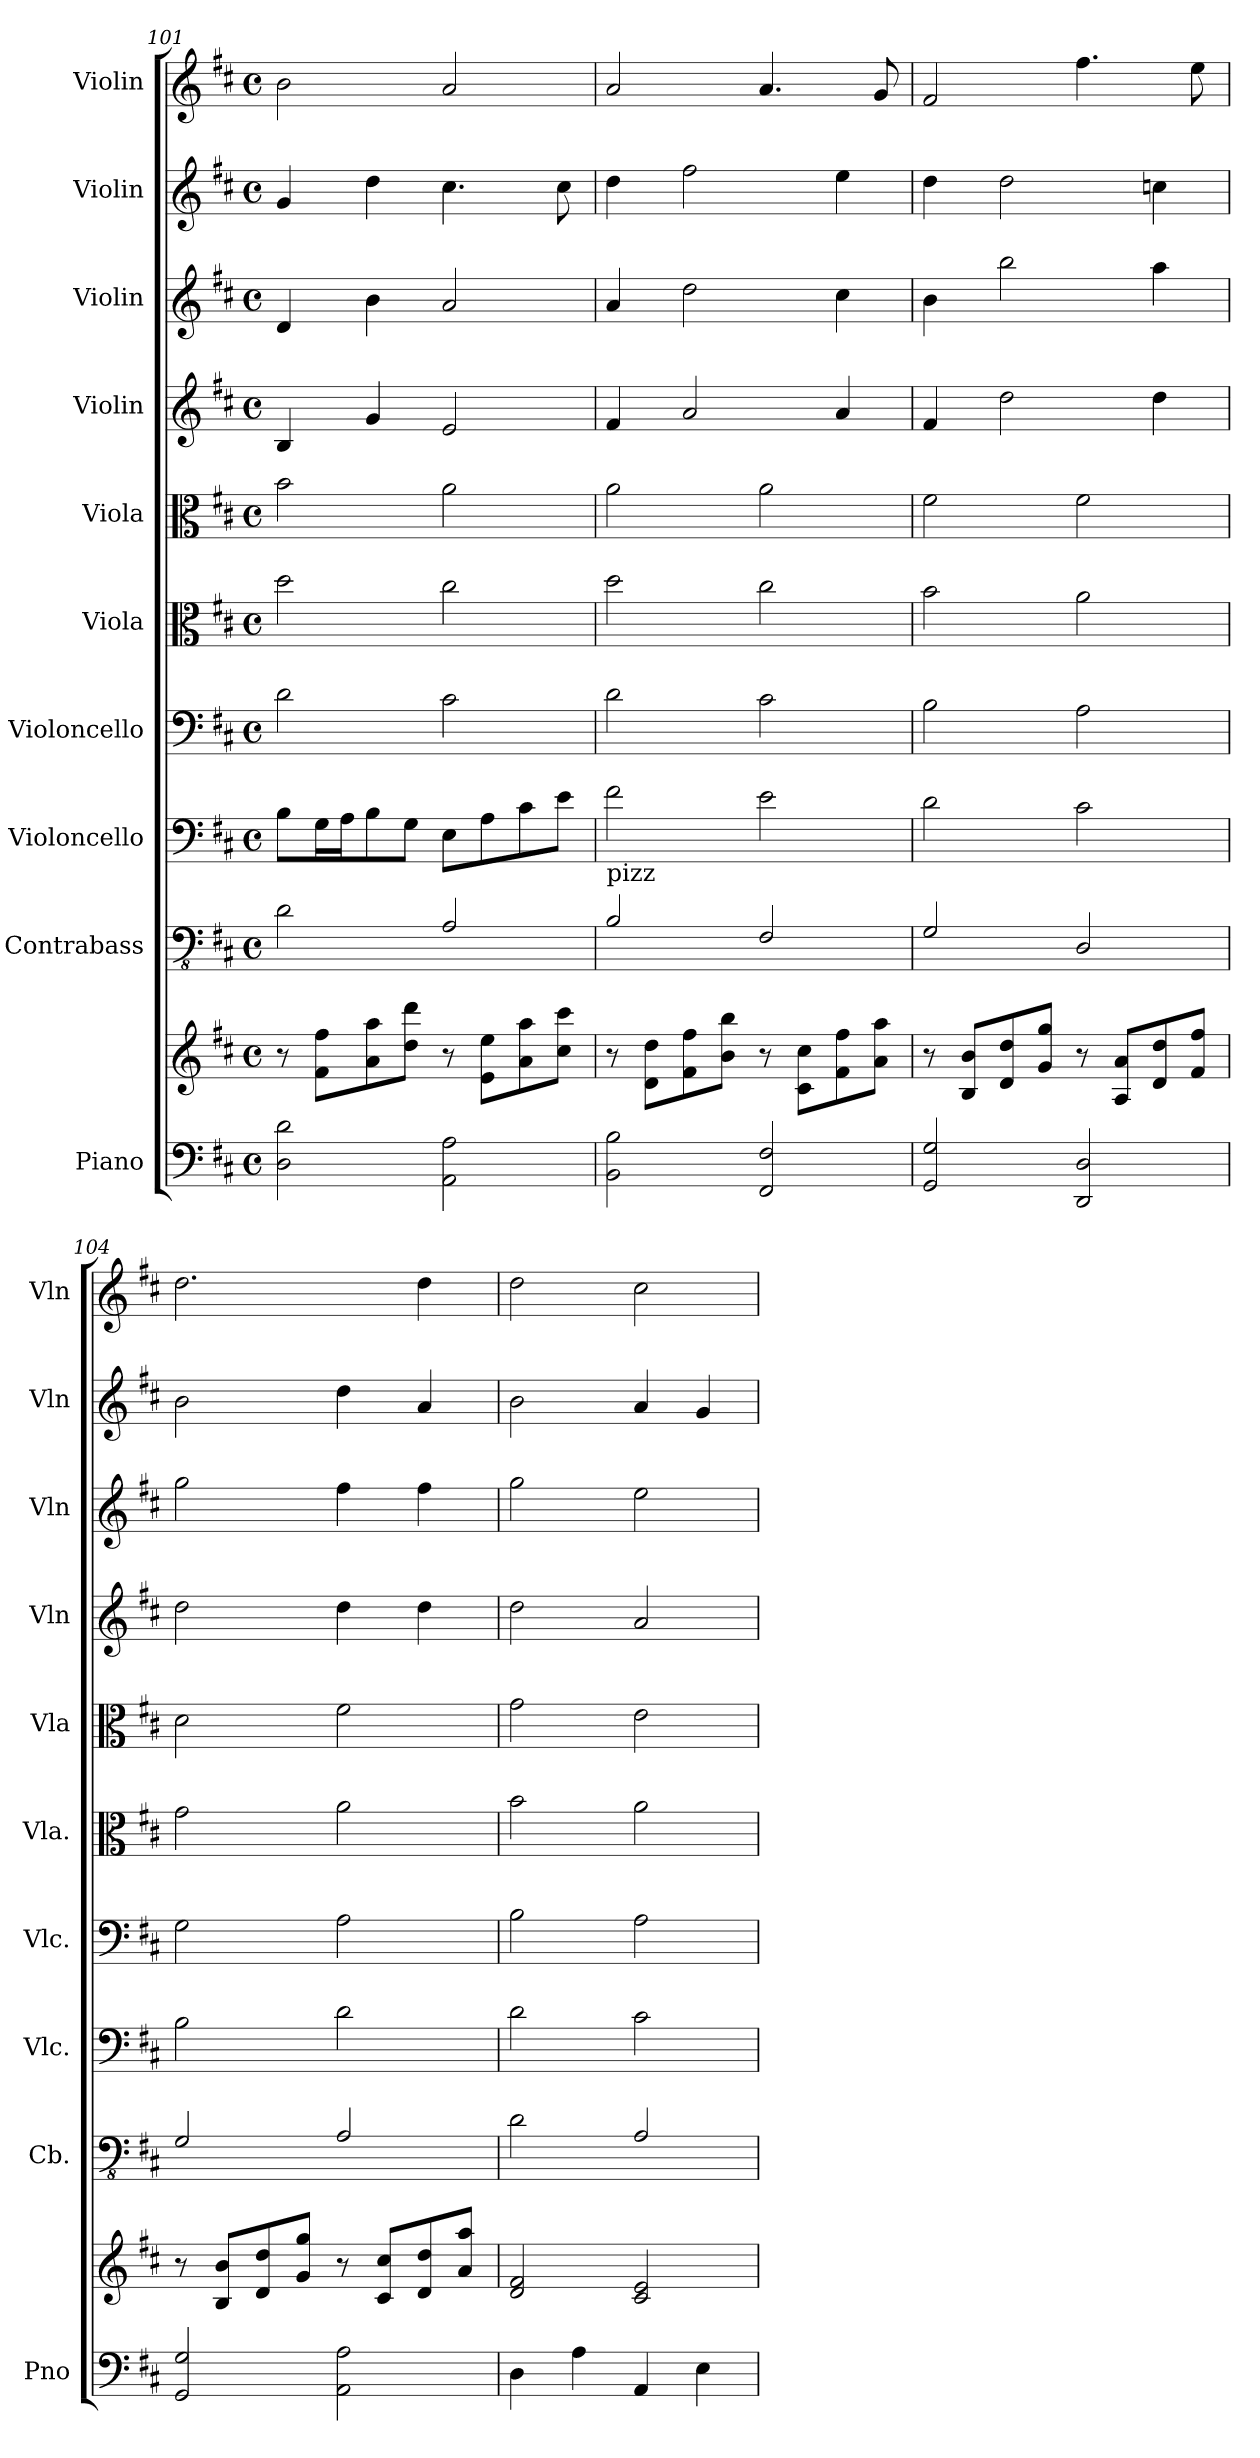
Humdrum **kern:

**kern	**kern	**kern	**kern	**kern	**kern	**kern	**kern	**kern	**kern	**kern
*part10	*part10	*part9	*part8	*part7	*part6	*part5	*part4	*part3	*part2	*part1
*staff11	*staff10	*staff9	*staff8	*staff7	*staff6	*staff5	*staff4	*staff3	*staff2	*staff1
*I"Piano	*	*I"Contrabass	*I"Violoncello	*I"Violoncello	*I"Viola	*I"Viola	*I"Violin	*I"Violin	*I"Violin	*I"Violin
*I'Pno	*	*I'Cb.	*I'Vlc.	*I'Vlc.	*I'Vla.	*I'Vla	*I'Vln	*I'Vln	*I'Vln	*I'Vln
*clefF4	*clefG2	*clefFv4	*clefF4	*clefF4	*clefC3	*clefC3	*clefG2	*clefG2	*clefG2	*clefG2
*	*	*ITrd7c12	*	*	*	*	*	*	*	*
*k[f#c#]	*k[f#c#]	*k[f#c#]	*k[f#c#]	*k[f#c#]	*k[f#c#]	*k[f#c#]	*k[f#c#]	*k[f#c#]	*k[f#c#]	*k[f#c#]
*D:	*D:	*D:	*D:	*D:	*D:	*D:	*D:	*D:	*D:	*D:
*M4/4	*M4/4	*M4/4	*M4/4	*M4/4	*M4/4	*M4/4	*M4/4	*M4/4	*M4/4	*M4/4
*met(c)	*met(c)	*met(c)	*met(c)	*met(c)	*met(c)	*met(c)	*met(c)	*met(c)	*met(c)	*met(c)
=101	=101	=101	=101	=101	=101	=101	=101	=101	=101	=101
2D\ 2d\	8r	2DD\	8B\L	2d\	2dd\	2b\	4B/	4d/	4g/	2b\
.	8f#\ 8ff#\L	.	16G\L	.	.	.	.	.	.	.
.	.	.	16A\J	.	.	.	.	.	.	.
.	8a\ 8aa\	.	8B\	.	.	.	4g/	4b\	4dd\	.
.	8dd\ 8ddd\J	.	8G\J	.	.	.	.	.	.	.
2AA\ 2A\	8r	2AAA/	8E\L	2c#\	2cc#\	2a\	2e/	2a/	4.cc#\	2a/
.	8e\ 8ee\L	.	8A\	.	.	.	.	.	.	.
.	8a\ 8aa\	.	8c#\	.	.	.	.	.	.	.
.	8cc#\ 8ccc#\J	.	8e\J	.	.	.	.	.	8cc#\	.
=102	=102	=102	=102	=102	=102	=102	=102	=102	=102	=102
!	!	!	!LO:TX:b:t=pizz	!	!	!	!	!	!	!
2BB\ 2B\	8r	2BBB/	2f#\	2d\	2dd\	2a\	4f#/	4a/	4dd\	2a/
.	8d\ 8dd\L	.	.	.	.	.	.	.	.	.
.	8f#\ 8ff#\	.	.	.	.	.	2a/	2dd\	2ff#\	.
.	8b\ 8bb\J	.	.	.	.	.	.	.	.	.
2FF#/ 2F#/	8r	2FFF#/	2e\	2c#\	2cc#\	2a\	.	.	.	4.a/
.	8c#\ 8cc#\L	.	.	.	.	.	.	.	.	.
.	8f#\ 8ff#\	.	.	.	.	.	4a/	4cc#\	4ee\	.
.	8a\ 8aa\J	.	.	.	.	.	.	.	.	8g/
=103	=103	=103	=103	=103	=103	=103	=103	=103	=103	=103
2GG/ 2G/	8r	2GGG/	2d\	2B\	2b\	2f#\	4f#/	4b\	4dd\	2f#/
.	8B/ 8b/L	.	.	.	.	.	.	.	.	.
.	8d/ 8dd/	.	.	.	.	.	2dd\	2bb\	2dd\	.
.	8g/ 8gg/J	.	.	.	.	.	.	.	.	.
2DD/ 2D/	8r	2DDD/	2c#\	2A\	2a\	2f#\	.	.	.	4.ff#\
.	8A/ 8a/L	.	.	.	.	.	.	.	.	.
.	8d/ 8dd/	.	.	.	.	.	4dd\	4aa\	4ccn\	.
.	8f#/ 8ff#/J	.	.	.	.	.	.	.	.	8ee\
=104	=104	=104	=104	=104	=104	=104	=104	=104	=104	=104
2GG/ 2G/	8r	2GGG/	2B\	2G\	2g\	2d\	2dd\	2gg\	2b\	2.dd\
.	8B/ 8b/L	.	.	.	.	.	.	.	.	.
.	8d/ 8dd/	.	.	.	.	.	.	.	.	.
.	8g/ 8gg/J	.	.	.	.	.	.	.	.	.
2AA\ 2A\	8r	2AAA/	2d\	2A\	2a\	2f#\	4dd\	4ff#\	4dd\	.
.	8c#/ 8cc#/L	.	.	.	.	.	.	.	.	.
.	8d/ 8dd/	.	.	.	.	.	4dd\	4ff#\	4a/	4dd\
.	8a/ 8aa/J	.	.	.	.	.	.	.	.	.
!!LO:PB:g=z
=105	=105	=105	=105	=105	=105	=105	=105	=105	=105	=105
4D\	2d/ 2f#/	2DD\	2d\	2B\	2b\	2g\	2dd\	2gg\	2b\	2dd\
4A\	.	.	.	.	.	.	.	.	.	.
4AA/	2c#/ 2e/	2AAA/	2c#\	2A\	2a\	2e\	2a/	2ee\	4a/	2cc#\
4E\	.	.	.	.	.	.	.	.	4g/	.
=	=	=	=	=	=	=	=	=	=	=
*-	*-	*-	*-	*-	*-	*-	*-	*-	*-	*-
